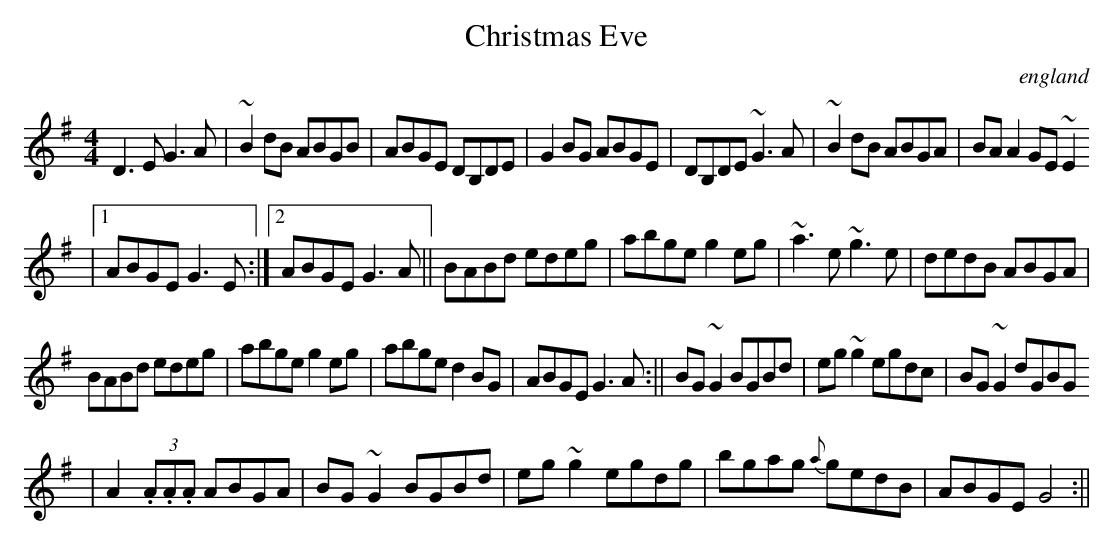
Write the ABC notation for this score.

X:1
T:Christmas Eve
O:england
M:4/4
K:G
D3E G3A | ~B2dB ABGB | ABGE DB,DE | G2BG ABGE | DB,DE ~G3A | ~B2dB ABGA | BAA2 GE~E2
|1 ABGE G3E :|2 ABGE G3A || BABd edeg | abge g2eg | ~a3e ~g3e | dedB ABGA |
BABd edeg | abge g2eg | abge d2BG | ABGE G3A :|| BG~G2 BGBd | eg~g2 egdc | BG~G2 dGBG
| A2(3.A.A.A ABGA | BG~G2 BGBd | eg~g2 egdg | bgag {a}gedB | ABGE G4 :||
